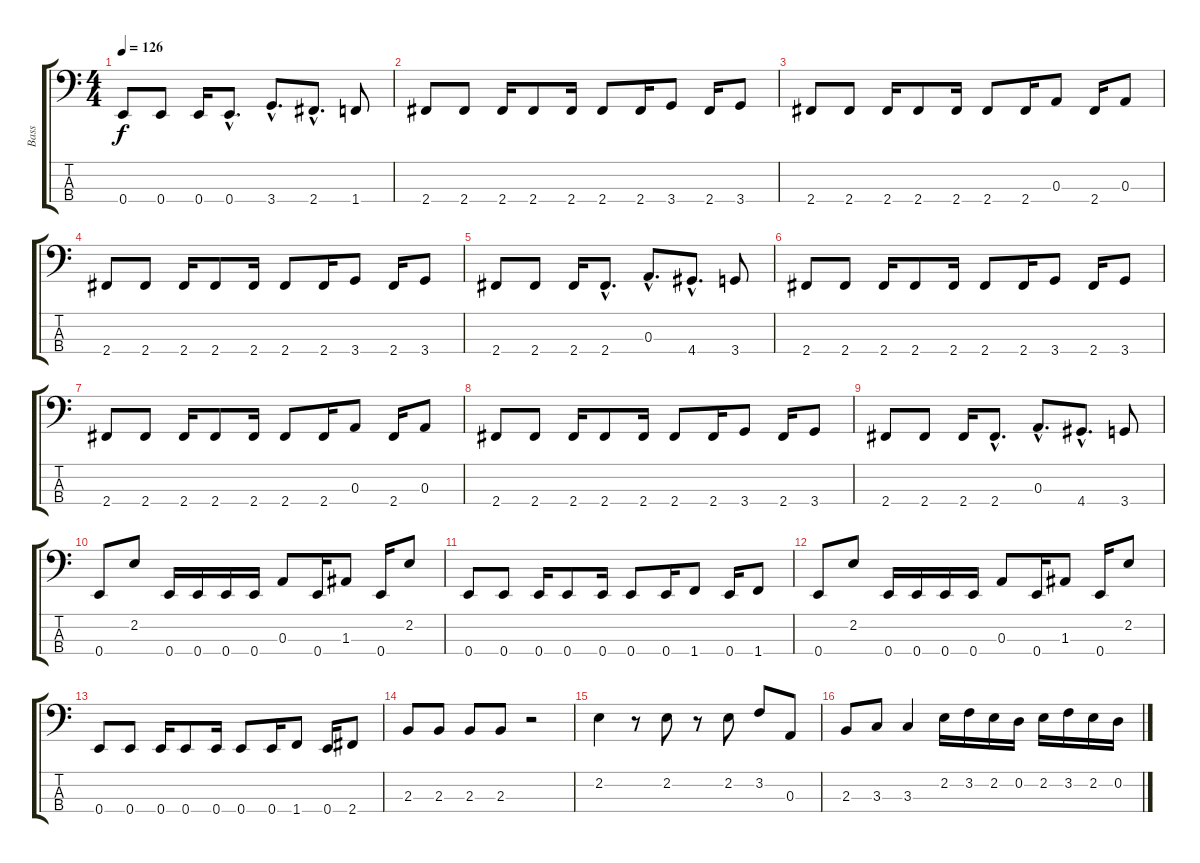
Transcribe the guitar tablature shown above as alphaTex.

\track ("Bass" "Bass") {instrument electricbasspick}
\staff {score tabs}
\tuning (G2 D2 A1 E1) {hide}
\ts (4 4)
\tempo 126
\clef f4
\ks c
0.4.8{dy f} 0.4.8 0.4.16 0.4{hac}.8{d} 3.4{hac}.8{d} 2.4{hac}.8{d} 1.4.8 |
2.4.8 2.4.8 2.4.16 2.4.8 2.4.16 2.4.8 2.4.16 3.4.8 2.4.16 3.4.8 |
2.4.8 2.4.8 2.4.16 2.4.8 2.4.16 2.4.8 2.4.16 0.3.8 2.4.16 0.3.8 |
2.4.8 2.4.8 2.4.16 2.4.8 2.4.16 2.4.8 2.4.16 3.4.8 2.4.16 3.4.8 |
2.4.8 2.4.8 2.4.16 2.4{hac}.8{d} 0.3{hac}.8{d} 4.4{hac}.8{d} 3.4.8 |
2.4.8 2.4.8 2.4.16 2.4.8 2.4.16 2.4.8 2.4.16 3.4.8 2.4.16 3.4.8 |
2.4.8 2.4.8 2.4.16 2.4.8 2.4.16 2.4.8 2.4.16 0.3.8 2.4.16 0.3.8 |
2.4.8 2.4.8 2.4.16 2.4.8 2.4.16 2.4.8 2.4.16 3.4.8 2.4.16 3.4.8 |
2.4.8 2.4.8 2.4.16 2.4{hac}.8{d} 0.3{hac}.8{d} 4.4{hac}.8{d} 3.4.8 |
0.4.8 2.2.8 0.4.16 0.4.16 0.4.16 0.4.16 0.3.8 0.4.16 1.3.8 0.4.16 2.2.8 |
0.4.8 0.4.8 0.4.16 0.4.8 0.4.16 0.4.8 0.4.16 1.4.8 0.4.16 1.4.8 |
0.4.8 2.2.8 0.4.16 0.4.16 0.4.16 0.4.16 0.3.8 0.4.16 1.3.8 0.4.16 2.2.8 |
0.4.8 0.4.8 0.4.16 0.4.8 0.4.16 0.4.8 0.4.16 1.4.8 0.4.16 2.4.8 |
2.3.8 2.3.8 2.3.8 2.3.8 r.2 |
2.2.4 r.8 2.2.8 r.8 2.2.8 3.2.8 0.3.8 |
2.3.8 3.3.8 3.3.4 2.2.16 3.2.16 2.2.16 0.2.16 2.2.16 3.2.16 2.2.16 0.2.16
